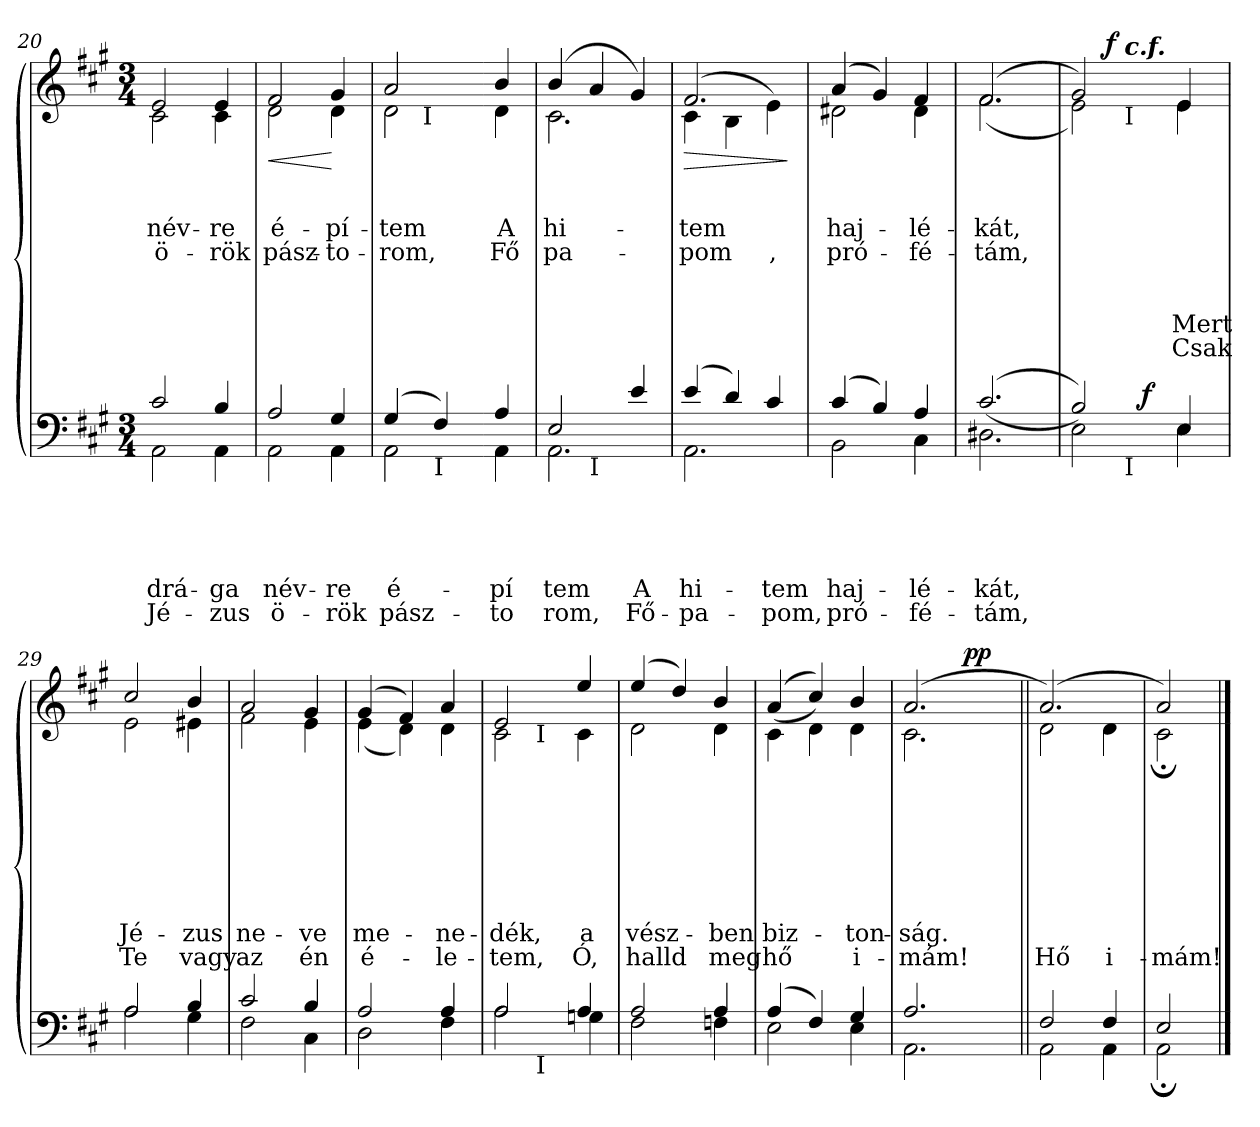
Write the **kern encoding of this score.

**kern	**text	**text	**text	**text	**text	**text	**dynam	**kern	**text	**text	**text	**text	**text	**text	**text	**text	**dynam
*part2	*part2	*part2	*part2	*part2	*part2	*part2	*part2	*part1	*part1	*part1	*part1	*part1	*part1	*part1	*part1	*part1	*part1
*staff2	*staff2	*staff2	*staff2	*staff2	*staff2	*staff2	*staff2	*staff1	*staff1	*staff1	*staff1	*staff1	*staff1	*staff1	*staff1	*staff1	*staff1
*clefF4	*	*	*	*	*	*	*	*clefG2	*	*	*	*	*	*	*	*	*
*k[f#c#g#]	*	*	*	*	*	*	*	*k[f#c#g#]	*	*	*	*	*	*	*	*	*
*f#:	*	*	*	*	*	*	*	*f#:	*	*	*	*	*	*	*	*	*
*M3/4	*	*	*	*	*	*	*	*M3/4	*	*	*	*	*	*	*	*	*
=20	=20	=20	=20	=20	=20	=20	=20	=20	=20	=20	=20	=20	=20	=20	=20	=20	=20
!	!	!	!	!	!LO:LY:a	!LO:LY:a	!	!	!	!	!	!	!	!	!	!	!
*^	*	*	*	*	*	*	*	*^	*	*	*	*	*	*	*	*	*
!	!	!	!	!	!	!	!	!	!	!	!	!	!LO:LY:b	!LO:LY:b	!	!	!	!	!
2c#/	2AA\	.	.	.	.	drá-	Jé-	.	2e/	2c#\	.	.	név-	ö-	.	.	.	.	.
!	!	!	!	!	!	!LO:LY:a	!LO:LY:a	!	!	!	!	!	!	!	!	!	!	!	!
!	!	!	!	!	!	!	!	!	!	!	!	!	!LO:LY:b	!LO:LY:b	!	!	!	!	!
4B/	4AA\	.	.	.	.	-ga	-zus	.	4e/	4c#\	.	.	-re	-rök	.	.	.	.	.
=21	=21	=21	=21	=21	=21	=21	=21	=21	=21	=21	=21	=21	=21	=21	=21	=21	=21	=21	=21
!	!	!	!	!	!	!LO:LY:a	!LO:LY:a	!	!	!	!	!	!	!	!	!	!	!	!LO:HP:b
!	!	!	!	!	!	!	!	!	!	!	!	!	!LO:LY:b	!LO:LY:b	!	!	!	!	!
2A/	2AA\	.	.	.	.	név-	ö-	.	2f#/	2d\	.	.	é-	pász-	.	.	.	.	<
!	!	!	!	!	!	!LO:LY:a	!LO:LY:a	!	!	!	!	!	!	!	!	!	!	!	!
!	!	!	!	!	!	!	!	!	!	!	!	!	!LO:LY:b	!LO:LY:b	!	!	!	!	!
4G#/	4AA\	.	.	.	.	-re	-rök	.	4g#/	4d\	.	.	-pí-	-to-	.	.	.	.	[
*	*	*	*	*	*	*	*	*	*v	*v	*	*	*	*	*	*	*	*	*
=22	=22	=22	=22	=22	=22	=22	=22	=22	=22	=22	=22	=22	=22	=22	=22	=22	=22	=22
*	*	*	*	*	*	*	*	*	*^	*	*	*	*	*	*	*	*	*
!	!	!	!	!	!	!LO:LY:a	!LO:LY:a	!	!	!	!	!	!	!	!	!	!	!	!
!	!	!	!	!	!	!	!	!	!	!	!	!	!LO:LY:b	!LO:LY:b	!	!	!	!	!
*	*	*	*	*	*	*	*	*	*	*^	*	*	*	*	*	*	*	*	*
(>4G#/	2AA\	.	.	.	.	é-	pász-	.	2a/	2d\	8..ryy	.	.	-tem	-rom,	.	.	.	.	.
!	!	!	!	!	!	!	!	!	!	!	!LO:TX:b:t=I	!	!	!	!	!	!	!	!	!
.	.	.	.	.	.	.	.	.	.	.	4ryy	.	.	.	.	.	.	.	.	.
!LO:TX:b:t=I	!	!	!	!	!	!	!	!	!	!	!	!	!	!	!	!	!	!	!	!
4F#/)	.	.	.	.	.	.	.	.	.	.	.	.	.	.	.	.	.	.	.	.
.	.	.	.	.	.	.	.	.	.	.	32ryy	.	.	.	.	.	.	.	.	.
*	*	*	*	*	*	*	*	*	*v	*v	*v	*	*	*	*	*	*	*	*	*
=23-	=23-	=23-	=23-	=23-	=23-	=23-	=23-	=23-	=23-	=23-	=23-	=23-	=23-	=23-	=23-	=23-	=23-	=23-
*	*	*	*	*	*	*	*	*	*^	*	*	*	*	*	*	*	*	*
*	*	*	*	*	*	*	*	*	*	*^	*	*	*	*	*	*	*	*	*
!	!	!	!	!	!	!LO:LY:a	!LO:LY:a	!	!	!	!	!	!	!	!	!	!	!	!	!
*	*	*	*	*	*	*	*	*	*	*v	*v	*	*	*	*	*	*	*	*	*
*	*	*	*	*	*	*	*	*	*	*^	*	*	*	*	*	*	*	*	*
!	!	!	!	!	!	!	!	!	!	!	!	!	!	!LO:LY:b	!LO:LY:b	!	!	!	!	!
*	*	*	*	*	*	*	*	*	*	*v	*v	*	*	*	*	*	*	*	*	*
4A/	4AA\	.	.	.	.	-pí­	-to­	.	4b/	4d\	.	.	A	Fő­	.	.	.	.	.
*v	*v	*	*	*	*	*	*	*	*	*	*	*	*	*	*	*	*	*	*
!!LO:LB:g=z	!!
=24	=24	=24	=24	=24	=24	=24	=24	=24	=24	=24	=24	=24	=24	=24	=24	=24	=24	=24
*^	*	*	*	*	*	*	*	*	*	*	*	*	*	*	*	*	*	*
!	!	!	!	!	!	!LO:LY:a	!LO:LY:a	!	!	!	!	!	!	!	!	!	!	!	!
!	!	!	!	!	!	!	!	!	!	!	!	!	!LO:LY:b	!LO:LY:b	!	!	!	!	!
*	*^	*	*	*	*	*	*	*	*	*	*	*	*	*	*	*	*	*	*
2E/	2.AA\	4ryy	.	.	.	.	tem	rom,	.	(>4b/	2.c#\	.	.	hi-	pa-	.	.	.	.	.
!	!	!LO:TX:b:t=I	!	!	!	!	!	!	!	!	!	!	!	!	!	!	!	!	!	!
.	.	2ryy	.	.	.	.	.	.	.	4a/	.	.	.	.	.	.	.	.	.	.
!	!	!	!	!	!	!	!LO:LY:a	!LO:LY:a	!	!	!	!	!	!	!	!	!	!	!	!
4e/	.	.	.	.	.	.	A	Fő-	.	4g#/)	.	.	.	.	.	.	.	.	.	.
*v	*v	*v	*	*	*	*	*	*	*	*	*	*	*	*	*	*	*	*	*	*
=25	=25	=25	=25	=25	=25	=25	=25	=25	=25	=25	=25	=25	=25	=25	=25	=25	=25	=25
*^	*	*	*	*	*	*	*	*	*	*	*	*	*	*	*	*	*	*
*	*^	*	*	*	*	*	*	*	*	*	*	*	*	*	*	*	*	*	*
!	!	!	!	!	!	!	!LO:LY:a	!LO:LY:a	!	!	!	!	!	!	!	!	!	!	!	!LO:HP:b
*	*v	*v	*	*	*	*	*	*	*	*	*	*	*	*	*	*	*	*	*	*
*	*^	*	*	*	*	*	*	*	*	*	*	*	*	*	*	*	*	*	*
!	!	!	!	!	!	!	!	!	!	!	!	!	!	!LO:LY:b	!LO:LY:b	!	!	!	!	!
*	*v	*v	*	*	*	*	*	*	*	*	*	*	*	*	*	*	*	*	*	*
(>4e/	2.AA\	.	.	.	.	hi-	-pa-	.	(<2.f#/	4c#\	.	.	-tem	-pom	.	.	.	.	>
4d/)	.	.	.	.	.	.	.	.	.	4B\	.	.	.	.	.	.	.	.	.
!	!	!	!	!	!	!LO:LY:a	!LO:LY:a	!	!	!	!	!	!	!	!	!	!	!	!
!	!	!	!	!	!	!	!	!	!	!	!	!	!	!LO:LY:b	!	!	!	!	!
4c#/	.	.	.	.	.	-tem	-pom,	.	.	4e\)	.	.	.	,	.	.	.	.	.
*v	*v	*	*	*	*	*	*	*	*	*	*	*	*	*	*	*	*	*	*
*	*	*	*	*	*	*	*	*v	*v	*	*	*	*	*	*	*	*	*
.	.	.	.	.	.	.	.	.	.	.	.	.	.	.	.	.	]
=26	=26	=26	=26	=26	=26	=26	=26	=26	=26	=26	=26	=26	=26	=26	=26	=26	=26
!	!	!	!	!	!LO:LY:a	!LO:LY:a	!	!	!	!	!	!	!	!	!	!	!
*^	*	*	*	*	*	*	*	*^	*	*	*	*	*	*	*	*	*
!	!	!	!	!	!	!	!	!	!	!	!	!	!LO:LY:b	!LO:LY:b	!	!	!	!	!
(>4c#/	2BB\	.	.	.	.	haj-	pró-	.	(>4a/	2d#X\	.	.	haj-	pró-	.	.	.	.	.
4B/)	.	.	.	.	.	.	.	.	4g#/)	.	.	.	.	.	.	.	.	.	.
!	!	!	!	!	!	!LO:LY:a	!LO:LY:a	!	!	!	!	!	!	!	!	!	!	!	!
!	!	!	!	!	!	!	!	!	!	!	!	!	!LO:LY:b	!LO:LY:b	!	!	!	!	!
4A/	4C#\	.	.	.	.	-lé-	-fé-	.	4f#/	4d#\	.	.	-lé-	-fé-	.	.	.	.	.
=27	=27	=27	=27	=27	=27	=27	=27	=27	=27	=27	=27	=27	=27	=27	=27	=27	=27	=27	=27
!	!	!	!	!	!	!LO:LY:a	!LO:LY:a	!	!	!	!	!	!	!	!	!	!	!	!
!	!	!	!	!	!	!	!	!	!	!	!	!	!LO:LY:b	!LO:LY:b	!	!	!	!	!
((<2.c#/	2.D#X\	.	.	.	.	-kát,	-tám,	.	(>2.f#/	(<2.f#\	.	.	-kát,	-tám,	.	.	.	.	.
=28	=28	=28	=28	=28	=28	=28	=28	=28	=28	=28	=28	=28	=28	=28	=28	=28	=28	=28	=28
*	*^	*	*	*	*	*	*	*	*^	*^	*	*	*	*	*	*	*	*	*
2B/))	2E\	4ryy	.	.	.	.	.	.	.	2g#/)	2e\)	8.ryy	4ryy	.	.	.	.	.	.	.	.	.
!	!	!	!	!	!	!	!	!	!	!	!	!	!	!	!	!	!	!	!	!	!	!LO:DY:b
.	.	.	.	.	.	.	.	.	.	.	.	2ryy	.	.	.	.	.	.	.	.	.	f
!	!	!	!	!	!	!	!	!	!	!	!	!	!LO:TX:a:Bi:t=c.f.	!	!	!	!	!	!	!	!	!
!	!	!	!	!	!	!	!	!	!	!	!	!	!LO:TX:b:t=I	!	!	!	!	!	!	!	!	!
!	!	!LO:TX:b:t=I	!	!	!	!	!	!	!	!	!	!	!	!	!	!	!	!	!	!	!	!
.	.	16ryy	.	.	.	.	.	.	.	.	.	.	2ryy	.	.	.	.	.	.	.	.	.
!	!	!	!	!	!	!	!	!	!LO:DY:a	!	!	!	!	!	!	!	!	!	!	!	!	!
.	.	4..ryy	.	.	.	.	.	.	f	.	.	.	.	.	.	.	.	.	.	.	.	.
!	!	!	!	!	!	!	!	!	!	!	!	!	!	!	!	!	!	!	!	!LO:LY:b	!LO:LY:b	!
4E/	4E\	.	.	.	.	.	.	.	.	4e/	4e\	.	.	.	.	.	.	.	.	Mert	Csak	.
.	.	.	.	.	.	.	.	.	.	.	.	16ryy	.	.	.	.	.	.	.	.	.	.
*	*v	*v	*	*	*	*	*	*	*	*	*	*	*	*	*	*	*	*	*	*	*	*
*	*	*	*	*	*	*	*	*	*	*v	*v	*v	*	*	*	*	*	*	*	*	*
=29	=29	=29	=29	=29	=29	=29	=29	=29	=29	=29	=29	=29	=29	=29	=29	=29	=29	=29	=29
*	*^	*	*	*	*	*	*	*	*^	*^	*	*	*	*	*	*	*	*	*
!	!	!	!	!	!	!	!	!	!	!	!	!	!	!	!	!	!	!	!	!LO:LY:b	!LO:LY:b	!
*	*v	*v	*	*	*	*	*	*	*	*	*	*	*	*	*	*	*	*	*	*	*	*
*	*	*	*	*	*	*	*	*	*	*v	*v	*v	*	*	*	*	*	*	*	*	*
2A/	2A\	.	.	.	.	.	.	.	2cc#/	2e\	.	.	.	.	.	.	Jé-	Te	.
!	!	!	!	!	!	!	!	!	!	!	!	!	!	!	!	!	!LO:LY:b	!LO:LY:b	!
4B/	4G#\	.	.	.	.	.	.	.	4b/	4e#X\	.	.	.	.	.	.	-zus	vagy	.
=30	=30	=30	=30	=30	=30	=30	=30	=30	=30	=30	=30	=30	=30	=30	=30	=30	=30	=30	=30
!	!	!	!	!	!	!	!	!	!	!	!	!	!	!	!	!	!LO:LY:b	!LO:LY:b	!
2c#/	2F#\	.	.	.	.	.	.	.	2a/	2f#\	.	.	.	.	.	.	ne-	az	.
!	!	!	!	!	!	!	!	!	!	!	!	!	!	!	!	!	!LO:LY:b	!LO:LY:b	!
4B/	4C#\	.	.	.	.	.	.	.	4g#/	4e\	.	.	.	.	.	.	-ve	én	.
!!LO:LB:g=z	!!
=31	=31	=31	=31	=31	=31	=31	=31	=31	=31	=31	=31	=31	=31	=31	=31	=31	=31	=31	=31
!	!	!	!	!	!	!	!	!	!	!	!	!	!	!	!	!	!LO:LY:b	!LO:LY:b	!
2A/	2D\	.	.	.	.	.	.	.	(>4g#/	(<4e\	.	.	.	.	.	.	me-	é-	.
.	.	.	.	.	.	.	.	.	4f#/)	4d\)	.	.	.	.	.	.	.	.	.
!	!	!	!	!	!	!	!	!	!	!	!	!	!	!	!	!	!LO:LY:b	!LO:LY:b	!
4A/	4F#\	.	.	.	.	.	.	.	4a/	4d\	.	.	.	.	.	.	-ne-	-le-	.
=32	=32	=32	=32	=32	=32	=32	=32	=32	=32	=32	=32	=32	=32	=32	=32	=32	=32	=32	=32
!	!	!	!	!	!	!	!	!	!	!	!	!	!	!	!	!	!LO:LY:b	!LO:LY:b	!
*	*^	*	*	*	*	*	*	*	*	*^	*	*	*	*	*	*	*	*	*
2A/	2A\	4ryy	.	.	.	.	.	.	.	2e/	2c#\	4ryy	.	.	.	.	.	.	-dék,	-tem,	.
!	!	!	!	!	!	!	!	!	!	!	!	!LO:TX:b:t=I	!	!	!	!	!	!	!	!	!
!	!	!LO:TX:b:t=I	!	!	!	!	!	!	!	!	!	!	!	!	!	!	!	!	!	!	!
.	.	2ryy	.	.	.	.	.	.	.	.	.	2ryy	.	.	.	.	.	.	.	.	.
!	!	!	!	!	!	!	!	!	!	!	!	!	!	!	!	!	!	!	!LO:LY:b	!LO:LY:b	!
4A/	4Gn\	.	.	.	.	.	.	.	.	4ee/	4c#\	.	.	.	.	.	.	.	a	Ó,	.
*	*v	*v	*	*	*	*	*	*	*	*	*	*	*	*	*	*	*	*	*	*	*
*	*	*	*	*	*	*	*	*	*	*v	*v	*	*	*	*	*	*	*	*	*
=33	=33	=33	=33	=33	=33	=33	=33	=33	=33	=33	=33	=33	=33	=33	=33	=33	=33	=33	=33
*	*^	*	*	*	*	*	*	*	*	*^	*	*	*	*	*	*	*	*	*
!	!	!	!	!	!	!	!	!	!	!	!	!	!	!	!	!	!	!	!LO:LY:b	!LO:LY:b	!
*	*v	*v	*	*	*	*	*	*	*	*	*	*	*	*	*	*	*	*	*	*	*
*	*	*	*	*	*	*	*	*	*	*v	*v	*	*	*	*	*	*	*	*	*
2A/	2F#\	.	.	.	.	.	.	.	(>4ee/	2d\	.	.	.	.	.	.	vész-	halld	.
.	.	.	.	.	.	.	.	.	4dd/)	.	.	.	.	.	.	.	.	.	.
!	!	!	!	!	!	!	!	!	!	!	!	!	!	!	!	!	!LO:LY:b	!LO:LY:b	!
4A/	4Fn\	.	.	.	.	.	.	.	4b/	4d\	.	.	.	.	.	.	-ben	meg	.
=34	=34	=34	=34	=34	=34	=34	=34	=34	=34	=34	=34	=34	=34	=34	=34	=34	=34	=34	=34
!	!	!	!	!	!	!	!	!	!	!	!	!	!	!	!	!	!LO:LY:b	!LO:LY:b	!
(>4A/	2E\	.	.	.	.	.	.	.	(>(<4a/	4c#\	.	.	.	.	.	.	biz-	hő	.
4F#/)	.	.	.	.	.	.	.	.	4cc#/))	4d\	.	.	.	.	.	.	.	.	.
!	!	!	!	!	!	!	!	!	!	!	!	!	!	!	!	!	!LO:LY:b	!LO:LY:b	!
4G#/	4E\	.	.	.	.	.	.	.	4b/	4d\	.	.	.	.	.	.	-ton-	i-	.
=35	=35	=35	=35	=35	=35	=35	=35	=35	=35	=35	=35	=35	=35	=35	=35	=35	=35	=35	=35
!	!	!	!	!	!	!	!	!	!	!	!	!	!	!	!	!	!LO:LY:b	!LO:LY:b	!
*	*	*	*	*	*	*	*	*	*	*^	*	*	*	*	*	*	*	*	*
2.A/	2.AA\	.	.	.	.	.	.	.	(>2.a/	2.c#\	4ryy	.	.	.	.	.	.	-ság.	-mám!	.
.	.	.	.	.	.	.	.	.	.	.	16ryy	.	.	.	.	.	.	.	.	.
!	!	!	!	!	!	!	!	!	!	!	!	!	!	!	!	!	!	!	!	!LO:DY:b
.	.	.	.	.	.	.	.	.	.	.	4..ryy	.	.	.	.	.	.	.	.	pp
*	*	*	*	*	*	*	*	*	*	*v	*v	*	*	*	*	*	*	*	*	*
=36||	=36||	=36||	=36||	=36||	=36||	=36||	=36||	=36||	=36||	=36||	=36||	=36||	=36||	=36||	=36||	=36||	=36||	=36||	=36||
*	*	*	*	*	*	*	*	*	*	*^	*	*	*	*	*	*	*	*	*
!	!	!	!	!	!	!	!	!	!	!	!	!	!	!	!	!	!	!	!LO:LY:b	!
*	*	*	*	*	*	*	*	*	*	*v	*v	*	*	*	*	*	*	*	*	*
2F#/	2AA\	.	.	.	.	.	.	.	(>2.a/)	2d\	.	.	.	.	.	.	.	Hő	.
!	!	!	!	!	!	!	!	!	!	!	!	!	!	!	!	!	!	!LO:LY:b	!
4F#/	4AA\	.	.	.	.	.	.	.	.	4d\	.	.	.	.	.	.	.	i-	.
=37	=37	=37	=37	=37	=37	=37	=37	=37	=37	=37	=37	=37	=37	=37	=37	=37	=37	=37	=37
!	!	!	!	!	!	!	!	!	!	!	!	!	!	!	!	!	!	!LO:LY:b	!
2E/	2AA;<\	.	.	.	.	.	.	.	2a/)	2c#;<\	.	.	.	.	.	.	.	-mám!	.
*v	*v	*	*	*	*	*	*	*	*	*	*	*	*	*	*	*	*	*	*
*	*	*	*	*	*	*	*	*v	*v	*	*	*	*	*	*	*	*	*
==	==	==	==	==	==	==	==	==	==	==	==	==	==	==	==	==	==
*-	*-	*-	*-	*-	*-	*-	*-	*-	*-	*-	*-	*-	*-	*-	*-	*-	*-
